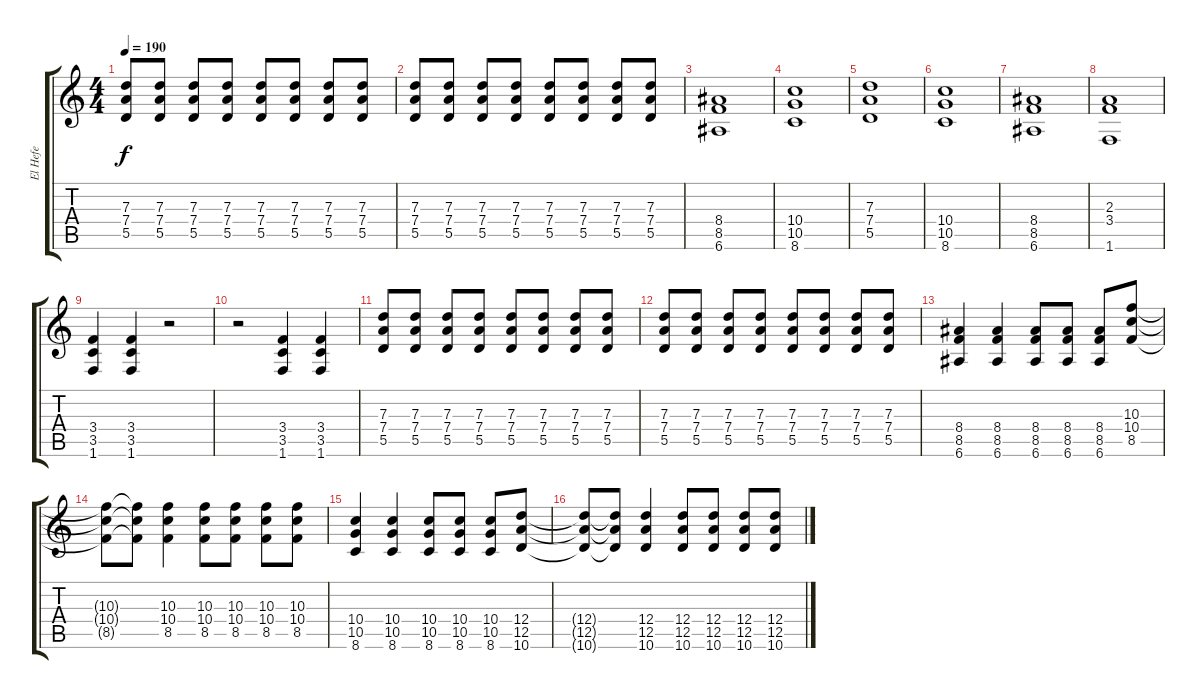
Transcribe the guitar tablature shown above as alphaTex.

\track ("El Hefe" "El Hefe") {instrument overdrivenguitar}
\staff {score tabs}
\tuning (E4 B3 G3 D3 A2 E2) {hide}
\ts (4 4)
\tempo 190
\clef g2
\ks c
(7.3 7.4 5.5).8{dy f} (7.3 7.4 5.5).8 (7.3 7.4 5.5).8 (7.3 7.4 5.5).8 (7.3 7.4 5.5).8 (7.3 7.4 5.5).8 (7.3 7.4 5.5).8 (7.3 7.4 5.5).8 |
(7.3 7.4 5.5).8 (7.3 7.4 5.5).8 (7.3 7.4 5.5).8 (7.3 7.4 5.5).8 (7.3 7.4 5.5).8 (7.3 7.4 5.5).8 (7.3 7.4 5.5).8 (7.3 7.4 5.5).8 |
(8.4 8.5 6.6).1 |
(10.4 10.5 8.6).1 |
(7.3 7.4 5.5).1 |
(10.4 10.5 8.6).1 |
(8.4 8.5 6.6).1 |
(2.3 3.4 1.6).1 |
(3.4 3.5 1.6).4 (3.4 3.5 1.6).4 r.2 |
r.2 (3.4 3.5 1.6).4 (3.4 3.5 1.6).4 |
(7.3 7.4 5.5).8 (7.3 7.4 5.5).8 (7.3 7.4 5.5).8 (7.3 7.4 5.5).8 (7.3 7.4 5.5).8 (7.3 7.4 5.5).8 (7.3 7.4 5.5).8 (7.3 7.4 5.5).8 |
(7.3 7.4 5.5).8 (7.3 7.4 5.5).8 (7.3 7.4 5.5).8 (7.3 7.4 5.5).8 (7.3 7.4 5.5).8 (7.3 7.4 5.5).8 (7.3 7.4 5.5).8 (7.3 7.4 5.5).8 |
(8.4 8.5 6.6).4 (8.4 8.5 6.6).4 (8.4 8.5 6.6).8 (8.4 8.5 6.6).8 (8.4 8.5 6.6).8 (10.3 10.4 8.5).8 |
(10.3{t} 10.4{t} 8.5{t}).8 (10.3{t} 10.4{t} 8.5{t}).8 (10.3 10.4 8.5).4 (10.3 10.4 8.5).8 (10.3 10.4 8.5).8 (10.3 10.4 8.5).8 (10.3 10.4 8.5).8 |
(10.4 10.5 8.6).4 (10.4 10.5 8.6).4 (10.4 10.5 8.6).8 (10.4 10.5 8.6).8 (10.4 10.5 8.6).8 (12.4 12.5 10.6).8 |
(12.4{t} 12.5{t} 10.6{t}).8 (12.4{t} 12.5{t} 10.6{t}).8 (12.4 12.5 10.6).4 (12.4 12.5 10.6).8 (12.4 12.5 10.6).8 (12.4 12.5 10.6).8 (12.4 12.5 10.6).8
